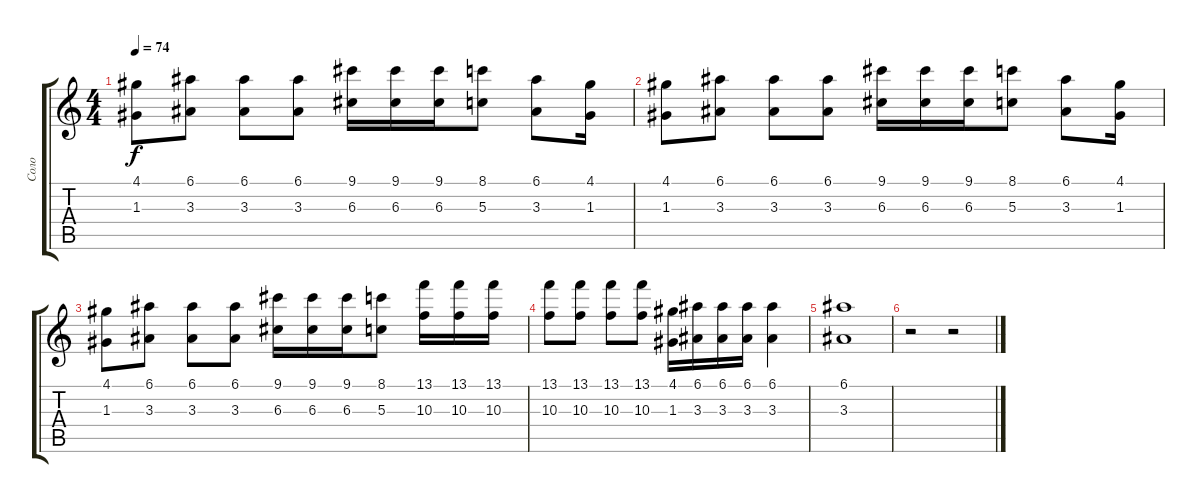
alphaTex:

\track ("Соло" "Соло") {instrument distortionguitar}
\staff {score tabs}
\tuning (E4 B3 G3 D3 A2 E2) {hide}
\ts (4 4)
\tempo 74
\clef g2
\ks c
(4.1 1.3).8{dy f} (6.1 3.3).8 (6.1 3.3).8 (6.1 3.3).8 (9.1 6.3).16 (9.1 6.3).16 (9.1 6.3).16 (8.1 5.3).8 (6.1 3.3).8 (4.1 1.3).16 |
(4.1 1.3).8 (6.1 3.3).8 (6.1 3.3).8 (6.1 3.3).8 (9.1 6.3).16 (9.1 6.3).16 (9.1 6.3).16 (8.1 5.3).8 (6.1 3.3).8 (4.1 1.3).16 |
(4.1 1.3).8 (6.1 3.3).8 (6.1 3.3).8 (6.1 3.3).8 (9.1 6.3).16 (9.1 6.3).16 (9.1 6.3).16 (8.1 5.3).8 (13.1 10.3).16 (13.1 10.3).16 (13.1 10.3).16 |
(13.1 10.3).8 (13.1 10.3).8 (13.1 10.3).8 (13.1 10.3).8 (4.1 1.3).16 (6.1 3.3).16 (6.1 3.3).16 (6.1 3.3).16 (6.1 3.3).4 |
(6.1 3.3).1 |
r.2 r.2
